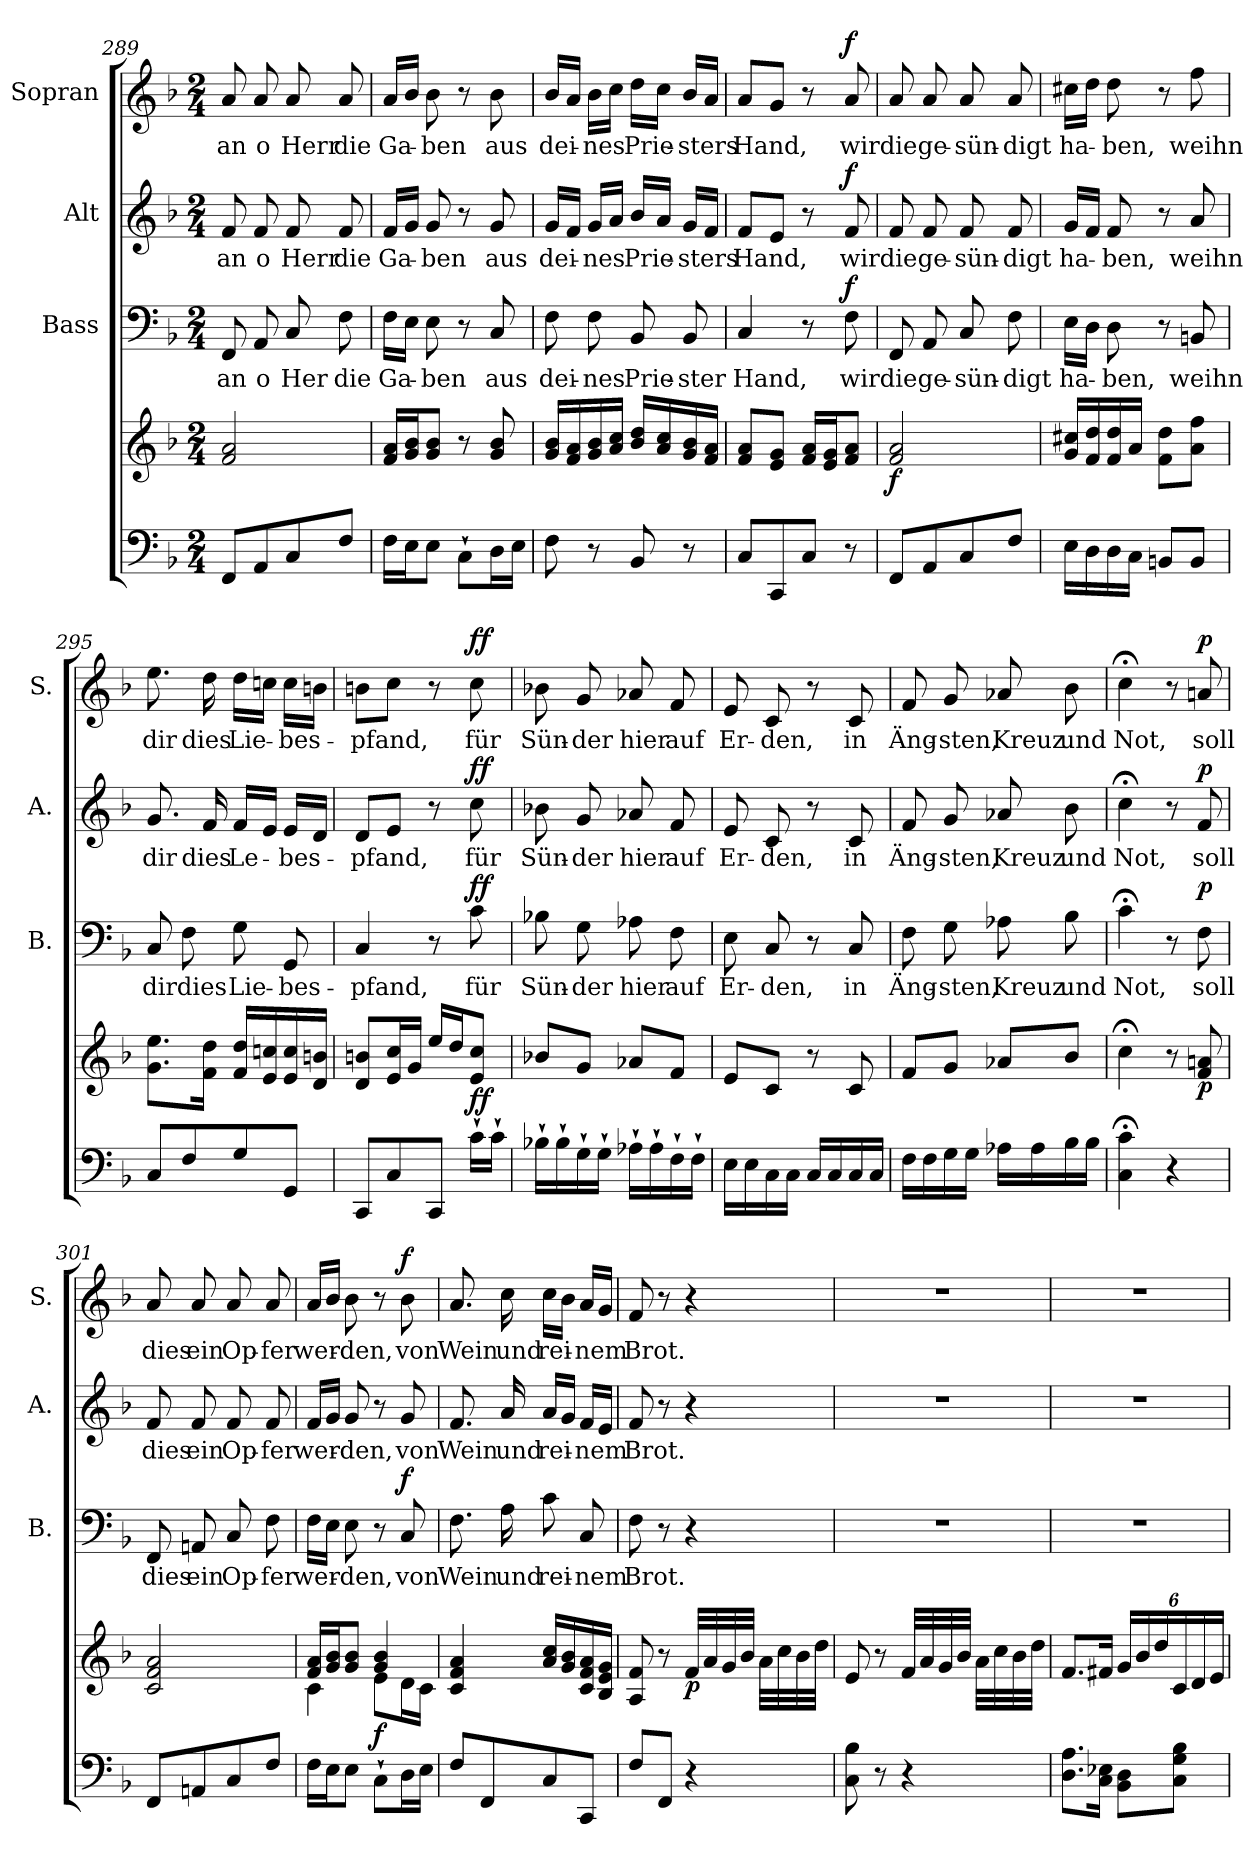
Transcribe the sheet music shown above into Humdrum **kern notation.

**kern	**kern	**dynam	**kern	**text	**dynam	**kern	**text	**dynam	**kern	**text	**dynam
*part4	*part4	*part4	*part3	*part3	*part3	*part2	*part2	*part2	*part1	*part1	*part1
*staff5	*staff4	*staff4/5	*staff3	*staff3	*staff3	*staff2	*staff2	*staff2	*staff1	*staff1	*staff1
*	*	*	*I"Bass	*	*	*I"Alt	*	*	*I"Sopran	*	*
*	*	*	*I'B.	*	*	*I'A.	*	*	*I'S.	*	*
*clefF4	*clefG2	*	*clefF4	*	*	*clefG2	*	*	*clefG2	*	*
*k[b-]	*k[b-]	*	*k[b-]	*	*	*k[b-]	*	*	*k[b-]	*	*
*F:	*F:	*	*F:	*	*	*F:	*	*	*F:	*	*
*M2/4	*M2/4	*	*M2/4	*	*	*M2/4	*	*	*M2/4	*	*
=289	=289	=289	=289	=289	=289	=289	=289	=289	=289	=289	=289
!	!	!	!	!LO:LY:b	!	!	!LO:LY:b	!	!	!LO:LY:b	!
8FF/L	2f/ 2a/	.	8FF/	an	.	8f/	an	.	8a/	an	.
!	!	!	!	!LO:LY:b	!	!	!LO:LY:b	!	!	!LO:LY:b	!
8AA/	.	.	8AA/	o	.	8f/	o	.	8a/	o	.
!	!	!	!	!LO:LY:b	!	!	!LO:LY:b	!	!	!LO:LY:b	!
8C/	.	.	8C/	Her	.	8f/	Herr	.	8a/	Herr	.
!	!	!	!	!LO:LY:b	!	!	!LO:LY:b	!	!	!LO:LY:b	!
8F/J	.	.	8F\	die	.	8f/	die	.	8a/	die	.
=290	=290	=290	=290	=290	=290	=290	=290	=290	=290	=290	=290
!	!	!	!	!LO:LY:b	!	!	!LO:LY:b	!	!	!LO:LY:b	!
16F\LL	16f/ 16a/LL	.	16F\LL	Ga-	.	16f/LL	Ga-	.	16a/LL	Ga-	.
16E\J	16g/ 16b-/J	.	16E\JJ	.	.	16g/JJ	.	.	16b-/JJ	.	.
!	!	!	!	!LO:LY:b	!	!	!LO:LY:b	!	!	!LO:LY:b	!
8E\J	8g/ 8b-/J	.	8E\	-ben	.	8g/	-ben	.	8b-\	-ben	.
8C`>\L	8r	.	8r	.	.	8r	.	.	8r	.	.
!	!	!	!	!LO:LY:b	!	!	!LO:LY:b	!	!	!LO:LY:b	!
16D\L	8g/ 8b-/	.	8C/	aus	.	8g/	aus	.	8b-\	aus	.
16E\JJ	.	.	.	.	.	.	.	.	.	.	.
!!LO:PB:g=z
=291	=291	=291	=291	=291	=291	=291	=291	=291	=291	=291	=291
!	!	!	!	!LO:LY:b	!	!	!LO:LY:b	!	!	!LO:LY:b	!
8F\	16g/ 16b-/LL	.	8F\	dei-	.	16g/LL	dei-	.	16b-/LL	dei-	.
.	16f/ 16a/	.	.	.	.	16f/JJ	.	.	16a/JJ	.	.
!	!	!	!	!LO:LY:b	!	!	!LO:LY:b	!	!	!LO:LY:b	!
8r	16g/ 16b-/	.	8F\	-nes	.	16g/LL	-nes	.	16b-\LL	-nes	.
.	16a/ 16cc/JJ	.	.	.	.	16a/JJ	.	.	16cc\JJ	.	.
!	!	!	!	!LO:LY:b	!	!	!LO:LY:b	!	!	!LO:LY:b	!
8BB-/	16b-/ 16dd/LL	.	8BB-/	Prie-	.	16b-/LL	Prie-	.	16dd\LL	Prie-	.
.	16a/ 16cc/	.	.	.	.	16a/JJ	.	.	16cc\JJ	.	.
!	!	!	!	!LO:LY:b	!	!	!LO:LY:b	!	!	!LO:LY:b	!
8r	16g/ 16b-/	.	8BB-/	-ster	.	16g/LL	-sters	.	16b-/LL	-sters	.
.	16f/ 16a/JJ	.	.	.	.	16f/JJ	.	.	16a/JJ	.	.
=292	=292	=292	=292	=292	=292	=292	=292	=292	=292	=292	=292
!	!	!	!	!LO:LY:b	!	!	!LO:LY:b	!	!	!LO:LY:b	!
8C/L	8f/ 8a/L	.	4C/	Hand,	.	8f/L	Hand,	.	8a/L	Hand,	.
8CC/	8e/ 8g/J	.	.	.	.	8e/J	.	.	8g/J	.	.
8C/J	16f/ 16a/LL	.	8r	.	.	8r	.	.	8r	.	.
.	16e/ 16g/J	.	.	.	.	.	.	.	.	.	.
!	!	!	!	!LO:LY:b	!LO:DY:a	!	!LO:LY:b	!LO:DY:a	!	!LO:LY:b	!LO:DY:a
8r	8f/ 8a/J	.	8F\	wir	f	8f/	wir	f	8a/	wir	f
=293	=293	=293	=293	=293	=293	=293	=293	=293	=293	=293	=293
!	!	!LO:DY:b	!	!LO:LY:b	!	!	!LO:LY:b	!	!	!LO:LY:b	!
8FF/L	2f/ 2a/	f	8FF/	die	.	8f/	die	.	8a/	die	.
!	!	!	!	!LO:LY:b	!	!	!LO:LY:b	!	!	!LO:LY:b	!
8AA/	.	.	8AA/	ge-	.	8f/	ge-	.	8a/	ge-	.
!	!	!	!	!LO:LY:b	!	!	!LO:LY:b	!	!	!LO:LY:b	!
8C/	.	.	8C/	-sün-	.	8f/	-sün-	.	8a/	-sün-	.
!	!	!	!	!LO:LY:b	!	!	!LO:LY:b	!	!	!LO:LY:b	!
8F/J	.	.	8F\	-digt	.	8f/	-digt	.	8a/	-digt	.
=294	=294	=294	=294	=294	=294	=294	=294	=294	=294	=294	=294
!	!	!	!	!LO:LY:b	!	!	!LO:LY:b	!	!	!LO:LY:b	!
16E\LL	16g/ 16cc#X/LL	.	16E\LL	ha-	.	16g/LL	ha-	.	16cc#X\LL	ha-	.
16D\	16f/ 16dd/	.	16D\JJ	.	.	16f/JJ	.	.	16dd\JJ	.	.
!	!	!	!	!LO:LY:b	!	!	!LO:LY:b	!	!	!LO:LY:b	!
16D\	16f/ 16dd/	.	8D\	-ben,	.	8f/	-ben,	.	8dd\	-ben,	.
16C\JJ	16a/JJ	.	.	.	.	.	.	.	.	.	.
8BBn/L	8f\ 8dd\L	.	8r	.	.	8r	.	.	8r	.	.
!	!	!	!	!LO:LY:b	!	!	!LO:LY:b	!	!	!LO:LY:b	!
8BB/J	8a\ 8ff\J	.	8BBn/	weihn	.	8a/	weihn	.	8ff\	weihn	.
!!LO:LB:g=z
=295	=295	=295	=295	=295	=295	=295	=295	=295	=295	=295	=295
!	!	!	!	!LO:LY:b	!	!	!LO:LY:b	!	!	!LO:LY:b	!
8C/L	8.g\ 8.ee\L	.	8C/	dir	.	8.g/	dir	.	8.ee\	dir	.
!	!	!	!	!LO:LY:b	!	!	!	!	!	!	!
8F/	.	.	8F\	dies	.	.	.	.	.	.	.
!	!	!	!	!	!	!	!LO:LY:b	!	!	!LO:LY:b	!
.	16f\ 16dd\Jk	.	.	.	.	16f/	dies	.	16dd\	dies	.
!	!	!	!	!LO:LY:b	!	!	!LO:LY:b	!	!	!LO:LY:b	!
8G/	16f/ 16dd/LL	.	8G\	Lie-	.	16f/LL	Le-	.	16dd\LL	Lie-	.
.	16e/ 16ccn/	.	.	.	.	16e/JJ	.	.	16ccn\JJ	.	.
!	!	!	!	!LO:LY:b	!	!	!LO:LY:b	!	!	!LO:LY:b	!
8GG/J	16e/ 16cc/	.	8GG/	-bes-	.	16e/LL	-bes-	.	16cc\LL	-bes-	.
.	16d/ 16bn/JJ	.	.	.	.	16d/JJ	.	.	16bn\JJ	.	.
=296	=296	=296	=296	=296	=296	=296	=296	=296	=296	=296	=296
!	!	!	!	!LO:LY:b	!	!	!LO:LY:b	!	!	!LO:LY:b	!
8CC/L	8d/ 8bn/L	.	4C/	-pfand,	.	8d/L	-pfand,	.	8bn\L	-pfand,	.
8C/	16e/ 16cc/L	.	.	.	.	8e/J	.	.	8cc\J	.	.
.	16g/JJ	.	.	.	.	.	.	.	.	.	.
8CC/J	16ee/LL	.	8r	.	.	8r	.	.	8r	.	.
.	16dd/J	.	.	.	.	.	.	.	.	.	.
!	!	!LO:DY:b	!	!LO:LY:b	!LO:DY:a	!	!LO:LY:b	!LO:DY:a	!	!LO:LY:b	!LO:DY:a
16c`>\LL	8e/ 8cc/J	ff	8c\	für	ff	8cc\	für	ff	8cc\	für	ff
16c`>\JJ	.	.	.	.	.	.	.	.	.	.	.
=297	=297	=297	=297	=297	=297	=297	=297	=297	=297	=297	=297
!	!	!	!	!LO:LY:b	!	!	!LO:LY:b	!	!	!LO:LY:b	!
16B-X`>\LL	8b-X/L	.	8B-X\	Sün-	.	8b-X\	Sün-	.	8b-X\	Sün-	.
16B-`>\	.	.	.	.	.	.	.	.	.	.	.
!	!	!	!	!LO:LY:b	!	!	!LO:LY:b	!	!	!LO:LY:b	!
16G`>\	8g/J	.	8G\	-der	.	8g/	-der	.	8g/	-der	.
16G`>\JJ	.	.	.	.	.	.	.	.	.	.	.
!	!	!	!	!LO:LY:b	!	!	!LO:LY:b	!	!	!LO:LY:b	!
16A-X`>\LL	8a-X/L	.	8A-X\	hier	.	8a-X/	hier	.	8a-X/	hier	.
16A-`>\	.	.	.	.	.	.	.	.	.	.	.
!	!	!	!	!LO:LY:b	!	!	!LO:LY:b	!	!	!LO:LY:b	!
16F`>\	8f/J	.	8F\	auf	.	8f/	auf	.	8f/	auf	.
16F`>\JJ	.	.	.	.	.	.	.	.	.	.	.
=298	=298	=298	=298	=298	=298	=298	=298	=298	=298	=298	=298
!	!	!	!	!LO:LY:b	!	!	!LO:LY:b	!	!	!LO:LY:b	!
16E\LL	8e/L	.	8E\	Er-	.	8e/	Er-	.	8e/	Er-	.
16E\	.	.	.	.	.	.	.	.	.	.	.
!	!	!	!	!LO:LY:b	!	!	!LO:LY:b	!	!	!LO:LY:b	!
16C\	8c/J	.	8C/	-den,	.	8c/	-den,	.	8c/	-den,	.
16C\JJ	.	.	.	.	.	.	.	.	.	.	.
16C/LL	8r	.	8r	.	.	8r	.	.	8r	.	.
16C/	.	.	.	.	.	.	.	.	.	.	.
!	!	!	!	!LO:LY:b	!	!	!LO:LY:b	!	!	!LO:LY:b	!
16C/	8c/	.	8C/	in	.	8c/	in	.	8c/	in	.
16C/JJ	.	.	.	.	.	.	.	.	.	.	.
!!LO:PB:g=z
=299	=299	=299	=299	=299	=299	=299	=299	=299	=299	=299	=299
!	!	!	!	!LO:LY:b	!	!	!LO:LY:b	!	!	!LO:LY:b	!
16F\LL	8f/L	.	8F\	Äng-	.	8f/	Äng-	.	8f/	Äng-	.
16F\	.	.	.	.	.	.	.	.	.	.	.
!	!	!	!	!LO:LY:b	!	!	!LO:LY:b	!	!	!LO:LY:b	!
16G\	8g/J	.	8G\	-sten,	.	8g/	-sten,	.	8g/	-sten,	.
16G\JJ	.	.	.	.	.	.	.	.	.	.	.
!	!	!	!	!LO:LY:b	!	!	!LO:LY:b	!	!	!LO:LY:b	!
16A-X\LL	8a-X/L	.	8A-X\	Kreuz	.	8a-X/	Kreuz	.	8a-X/	Kreuz	.
16A-\	.	.	.	.	.	.	.	.	.	.	.
!	!	!	!	!LO:LY:b	!	!	!LO:LY:b	!	!	!LO:LY:b	!
16B-\	8b-/J	.	8B-\	und	.	8b-\	und	.	8b-\	und	.
16B-\JJ	.	.	.	.	.	.	.	.	.	.	.
=300	=300	=300	=300	=300	=300	=300	=300	=300	=300	=300	=300
!	!	!	!	!LO:LY:b	!	!	!LO:LY:b	!	!	!LO:LY:b	!
4C\;< 4c\;<	4cc;<\	.	4c;<\	Not,	.	4cc;<\	Not,	.	4cc;<\	Not,	.
4r	8r	.	8r	.	.	8r	.	.	8r	.	.
!	!	!LO:DY:b	!	!LO:LY:b	!LO:DY:a	!	!LO:LY:b	!LO:DY:a	!	!LO:LY:b	!LO:DY:a
.	8f/ 8an/	p	8F\	soll	p	8f/	soll	p	8an/	soll	p
=301	=301	=301	=301	=301	=301	=301	=301	=301	=301	=301	=301
!	!	!	!	!LO:LY:b	!	!	!LO:LY:b	!	!	!LO:LY:b	!
8FF/L	2c/ 2f/ 2a/	.	8FF/	dies	.	8f/	dies	.	8a/	dies	.
!	!	!	!	!LO:LY:b	!	!	!LO:LY:b	!	!	!LO:LY:b	!
8AAn/	.	.	8AAn/	ein	.	8f/	ein	.	8a/	ein	.
!	!	!	!	!LO:LY:b	!	!	!LO:LY:b	!	!	!LO:LY:b	!
8C/	.	.	8C/	Op-	.	8f/	Op-	.	8a/	Op-	.
!	!	!	!	!LO:LY:b	!	!	!LO:LY:b	!	!	!LO:LY:b	!
8F/J	.	.	8F\	-fer	.	8f/	-fer	.	8a/	-fer	.
=302	=302	=302	=302	=302	=302	=302	=302	=302	=302	=302	=302
*	*^	*	*	*	*	*	*	*	*	*	*
!	!	!	!	!	!LO:LY:b	!	!	!LO:LY:b	!	!	!LO:LY:b	!
16F\LL	16f/ 16a/LL	4c\	.	16F\LL	wer-	.	16f/LL	wer-	.	16a/LL	wer-	.
16E\J	16g/ 16b-/J	.	.	16E\JJ	.	.	16g/JJ	.	.	16b-/JJ	.	.
!	!	!	!	!	!LO:LY:b	!	!	!LO:LY:b	!	!	!LO:LY:b	!
8E\J	8g/ 8b-/J	.	.	8E\	-den,	.	8g/	-den,	.	8b-\	-den,	.
!	!	!	!LO:DY:b	!	!	!	!	!	!	!	!	!
8C`>\L	4g/ 4b-/	8e\L	f	8r	.	.	8r	.	.	8r	.	.
!	!	!	!	!	!LO:LY:b	!LO:DY:a	!	!LO:LY:b	!	!	!LO:LY:b	!LO:DY:a
16D\L	.	16d\L	.	8C/	von	f	8g/	von	.	8b-\	von	f
16E\JJ	.	16c\JJ	.	.	.	.	.	.	.	.	.	.
!!LO:LB:g=z
=303	=303	=303	=303	=303	=303	=303	=303	=303	=303	=303	=303	=303
!	!	!	!	!	!LO:LY:b	!	!	!LO:LY:b	!	!	!LO:LY:b	!
*	*v	*v	*	*	*	*	*	*	*	*	*	*
8F/L	4c/ 4f/ 4a/	.	8.F\	Wein	.	8.f/	Wein	.	8.a/	Wein	.
8FF/	.	.	.	.	.	.	.	.	.	.	.
!	!	!	!	!LO:LY:b	!	!	!LO:LY:b	!	!	!LO:LY:b	!
.	.	.	16A\	und	.	16a/	und	.	16cc\	und	.
!	!	!	!	!LO:LY:b	!	!	!LO:LY:b	!	!	!LO:LY:b	!
8C/	16a/ 16cc/LL	.	8c\	rei-	.	16a/LL	rei-	.	16cc\LL	rei-	.
.	16g/ 16b-/	.	.	.	.	16g/JJ	.	.	16b-\JJ	.	.
!	!	!	!	!LO:LY:b	!	!	!LO:LY:b	!	!	!LO:LY:b	!
8CC/J	16c/ 16f/ 16a/	.	8C/	-nem	.	16f/LL	-nem	.	16a/LL	-nem	.
.	16B-/ 16e/ 16g/JJ	.	.	.	.	16e/JJ	.	.	16g/JJ	.	.
=304	=304	=304	=304	=304	=304	=304	=304	=304	=304	=304	=304
!	!	!	!	!LO:LY:b	!	!	!LO:LY:b	!	!	!LO:LY:b	!
8F/L	8A/ 8f/	.	8F\	Brot.	.	8f/	Brot.	.	8f/	Brot.	.
8FF/J	8r	.	8r	.	.	8r	.	.	8r	.	.
!	!	!LO:DY:b	!	!	!	!	!	!	!	!	!
4r	32f/LLL	p	4r	.	.	4r	.	.	4r	.	.
.	32a/	.	.	.	.	.	.	.	.	.	.
.	32g/	.	.	.	.	.	.	.	.	.	.
.	32b-/JJJ	.	.	.	.	.	.	.	.	.	.
.	32a\LLL	.	.	.	.	.	.	.	.	.	.
.	32cc\	.	.	.	.	.	.	.	.	.	.
.	32b-\	.	.	.	.	.	.	.	.	.	.
.	32dd\JJJ	.	.	.	.	.	.	.	.	.	.
=305	=305	=305	=305	=305	=305	=305	=305	=305	=305	=305	=305
8C\ 8B-\	8e/	.	2r	.	.	2r	.	.	2r	.	.
8r	8r	.	.	.	.	.	.	.	.	.	.
4r	32f/LLL	.	.	.	.	.	.	.	.	.	.
.	32a/	.	.	.	.	.	.	.	.	.	.
.	32g/	.	.	.	.	.	.	.	.	.	.
.	32b-/JJJ	.	.	.	.	.	.	.	.	.	.
.	32a\LLL	.	.	.	.	.	.	.	.	.	.
.	32cc\	.	.	.	.	.	.	.	.	.	.
.	32b-\	.	.	.	.	.	.	.	.	.	.
.	32dd\JJJ	.	.	.	.	.	.	.	.	.	.
=306	=306	=306	=306	=306	=306	=306	=306	=306	=306	=306	=306
8.D\ 8.A\L	8.f/L	.	2r	.	.	2r	.	.	2r	.	.
16C\ 16E-X\Jk	16f#X/Jk	.	.	.	.	.	.	.	.	.	.
8BB-\ 8D\L	24g/LL	.	.	.	.	.	.	.	.	.	.
.	24b-/	.	.	.	.	.	.	.	.	.	.
.	24dd/	.	.	.	.	.	.	.	.	.	.
8C\ 8G\ 8B-\J	24c/	.	.	.	.	.	.	.	.	.	.
.	24d/	.	.	.	.	.	.	.	.	.	.
.	24e/JJ	.	.	.	.	.	.	.	.	.	.
=	=	=	=	=	=	=	=	=	=	=	=
*-	*-	*-	*-	*-	*-	*-	*-	*-	*-	*-	*-
